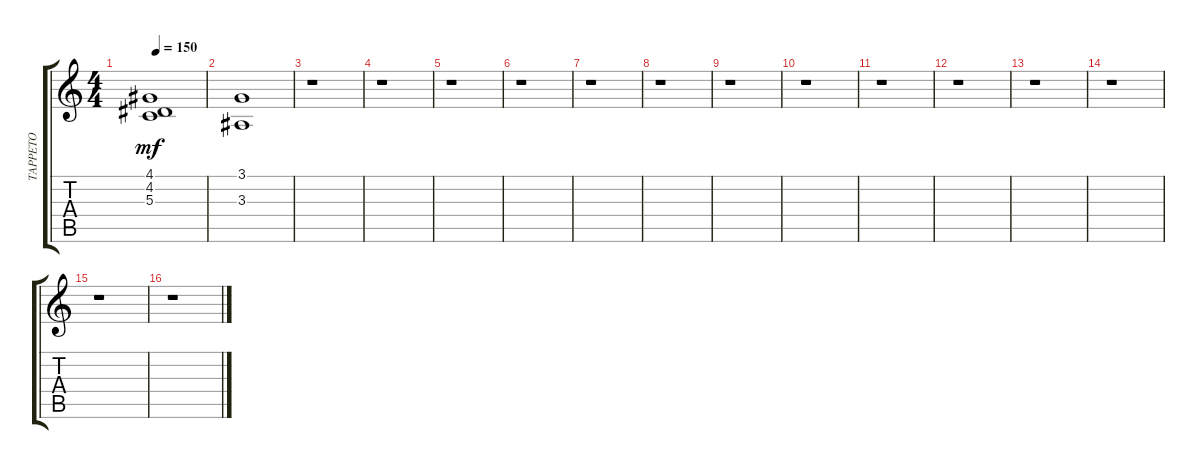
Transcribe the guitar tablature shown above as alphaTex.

\track ("TAPPETO" "TAPPETO") {instrument pad2warm}
\staff {score tabs}
\tuning (E4 B3 G3 D3 A2 E2) {hide}
\ts (4 4)
\tempo 150
\clef g2
\ks c
(4.1 4.2 5.3).1{dy mf} |
(3.1 3.3).1 |
r.1 |
r.1 |
r.1 |
r.1 |
r.1 |
r.1 |
r.1 |
r.1 |
r.1 |
r.1 |
r.1 |
r.1 |
r.1 |
r.1
